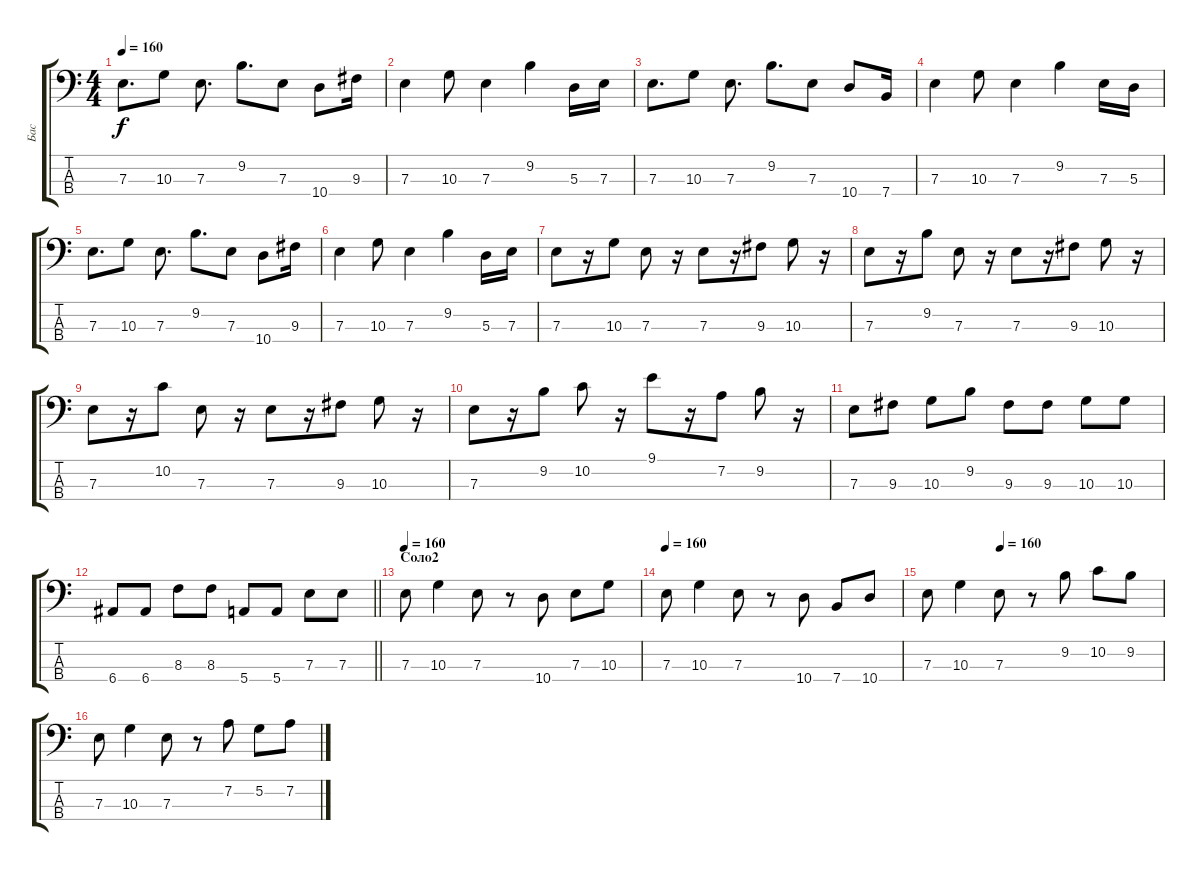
\track ("Бас" "Бас") {instrument electricbassfinger}
\staff {score tabs}
\tuning (G2 D2 A1 E1) {hide}
\ts (4 4)
\tempo 160
\clef f4
\ks c
7.3.8{d dy f} 10.3.8 7.3.8{d} 9.2.8{d} 7.3.8 10.4.8 9.3.16 |
7.3.4 10.3.8 7.3.4 9.2.4 5.3.16 7.3.16 |
7.3.8{d} 10.3.8 7.3.8{d} 9.2.8{d} 7.3.8 10.4.8 7.4.16 |
7.3.4 10.3.8 7.3.4 9.2.4 7.3.16 5.3.16 |
7.3.8{d} 10.3.8 7.3.8{d} 9.2.8{d} 7.3.8 10.4.8 9.3.16 |
7.3.4 10.3.8 7.3.4 9.2.4 5.3.16 7.3.16 |
7.3.8 r.16 10.3.8 7.3.8 r.16 7.3.8 r.16 9.3.8 10.3.8 r.16 |
7.3.8 r.16 9.2.8 7.3.8 r.16 7.3.8 r.16 9.3.8 10.3.8 r.16 |
7.3.8 r.16 10.2.8 7.3.8 r.16 7.3.8 r.16 9.3.8 10.3.8 r.16 |
7.3.8 r.16 9.2.8 10.2.8 r.16 9.1.8 r.16 7.2.8 9.2.8 r.16 |
7.3.8 9.3.8 10.3.8 9.2.8 9.3.8 9.3.8 10.3.8 10.3.8 |
\barLineRight lightlight
6.4.8 6.4.8 8.3.8 8.3.8 5.4.8 5.4.8 7.3.8 7.3.8 |
\section ("" "Соло2")
\tempo 160
7.3.8 10.3.4 7.3.8 r.8 10.4.8 7.3.8 10.3.8 |
\tempo 160
7.3.8 10.3.4 7.3.8 r.8 10.4.8 7.4.8 10.4.8 |
\tempo (160 0.3125)
7.3.8 10.3.4 7.3.8 r.8 9.2.8 10.2.8 9.2.8 |
7.3.8 10.3.4 7.3.8 r.8 7.2.8 5.2.8 7.2.8
